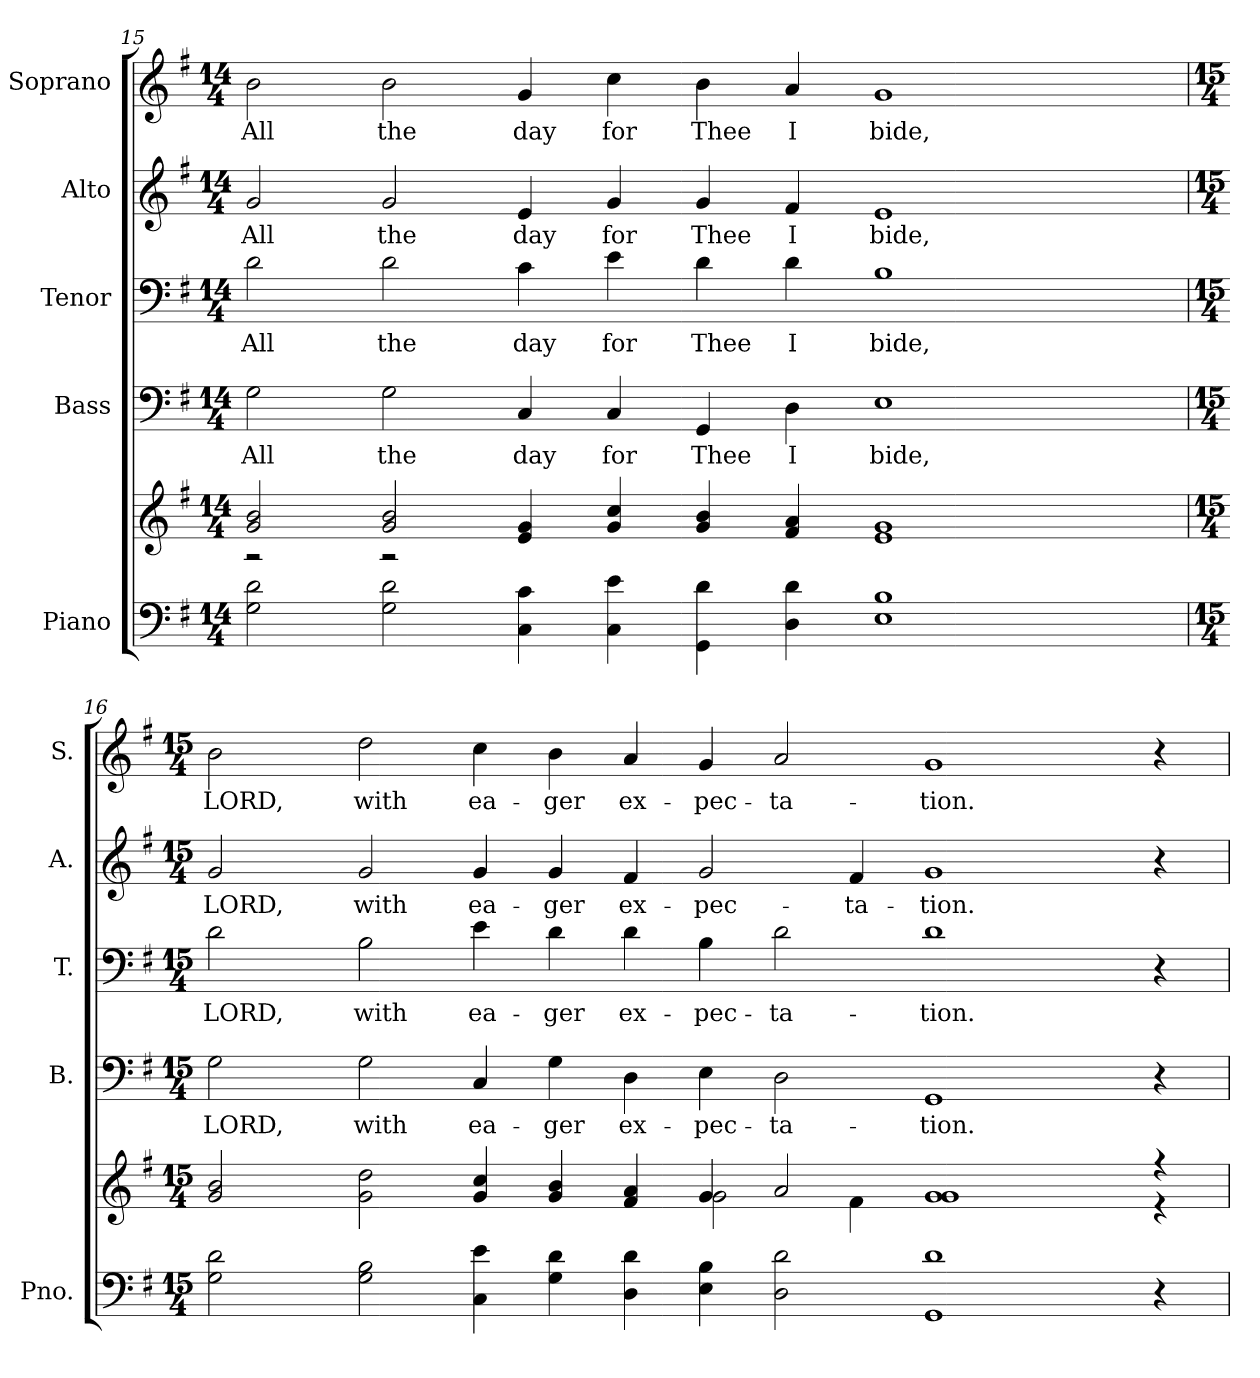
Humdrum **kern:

**kern	**kern	**kern	**text	**kern	**text	**kern	**text	**kern	**text
*part5	*part5	*part4	*part4	*part3	*part3	*part2	*part2	*part1	*part1
*staff6	*staff5	*staff4	*staff4	*staff3	*staff3	*staff2	*staff2	*staff1	*staff1
*I"Piano	*	*I"Bass	*	*I"Tenor	*	*I"Alto	*	*I"Soprano	*
*I'Pno.	*	*I'B.	*	*I'T.	*	*I'A.	*	*I'S.	*
!!LO:PB:g=z
*clefF4	*clefG2	*clefF4	*	*clefF4	*	*clefG2	*	*clefG2	*
*k[f#]	*k[f#]	*k[f#]	*	*k[f#]	*	*k[f#]	*	*k[f#]	*
*G:	*G:	*G:	*	*G:	*	*G:	*	*G:	*
*M14/4	*M14/4	*M14/4	*	*M14/4	*	*M14/4	*	*M14/4	*
=15	=15	=15	=15	=15	=15	=15	=15	=15	=15
*	*^	*	*	*	*	*	*	*	*
!	!	!	!	!LO:LY:b:color=#000000	!	!	!	!	!	!
!	!	!	!	!	!	!LO:LY:b:color=#000000	!	!	!	!
!	!	!	!	!	!	!	!	!LO:LY:b:color=#000000	!	!
!	!	!	!	!	!	!	!	!	!	!LO:LY:b:color=#000000
2Gi\ 2di	2gi/ 2bi	2r	2Gi\	All	2di\	All	2gi/	All	2bi\	All
!	!	!	!	!LO:LY:b:color=#000000	!	!	!	!	!	!
!	!	!	!	!	!	!LO:LY:b:color=#000000	!	!	!	!
!	!	!	!	!	!	!	!	!LO:LY:b:color=#000000	!	!
!	!	!	!	!	!	!	!	!	!	!LO:LY:b:color=#000000
2Gi\ 2di	2gi/ 2bi	2r	2Gi\	the	2di\	the	2gi/	the	2bi\	the
!	!	!	!	!LO:LY:b:color=#000000	!	!	!	!	!	!
!	!	!	!	!	!	!LO:LY:b:color=#000000	!	!	!	!
!	!	!	!	!	!	!	!	!LO:LY:b:color=#000000	!	!
!	!	!	!	!	!	!	!	!	!	!LO:LY:b:color=#000000
4Ci\ 4ci	4ei/ 4gi	1ryy	4Ci/	day	4ci\	day	4ei/	day	4gi/	day
!	!	!	!	!LO:LY:b:color=#000000	!	!	!	!	!	!
!	!	!	!	!	!	!LO:LY:b:color=#000000	!	!	!	!
!	!	!	!	!	!	!	!	!LO:LY:b:color=#000000	!	!
!	!	!	!	!	!	!	!	!	!	!LO:LY:b:color=#000000
4Ci\ 4ei	4gi/ 4cci	.	4Ci/	for	4ei\	for	4gi/	for	4cci\	for
!	!	!	!	!LO:LY:b:color=#000000	!	!	!	!	!	!
!	!	!	!	!	!	!LO:LY:b:color=#000000	!	!	!	!
!	!	!	!	!	!	!	!	!LO:LY:b:color=#000000	!	!
!	!	!	!	!	!	!	!	!	!	!LO:LY:b:color=#000000
4GGi\ 4di	4gi/ 4bi	.	4GGi/	Thee	4di\	Thee	4gi/	Thee	4bi\	Thee
!	!	!	!	!LO:LY:b:color=#000000	!	!	!	!	!	!
!	!	!	!	!	!	!LO:LY:b:color=#000000	!	!	!	!
!	!	!	!	!	!	!	!	!LO:LY:b:color=#000000	!	!
!	!	!	!	!	!	!	!	!	!	!LO:LY:b:color=#000000
4Di\ 4di	4f#i/ 4ai	.	4Di\	I	4di\	I	4f#i/	I	4ai/	I
!	!	!	!	!LO:LY:b:color=#000000	!	!	!	!	!	!
!	!	!	!	!	!	!LO:LY:b:color=#000000	!	!	!	!
!	!	!	!	!	!	!	!	!LO:LY:b:color=#000000	!	!
!	!	!	!	!	!	!	!	!	!	!LO:LY:b:color=#000000
1Ei 1Bi	1ei 1gi	2ryy	1Ei	bide,	1Bi	bide,	1ei	bide,	1gi	bide,
.	.	4ryy	.	.	.	.	.	.	.	.
.	.	4ryy	.	.	.	.	.	.	.	.
=16	=16	=16	=16	=16	=16	=16	=16	=16	=16	=16
*M15/4	*M15/4	*	*M15/4	*	*M15/4	*	*M15/4	*	*M15/4	*
!	!	!	!	!LO:LY:b:color=#000000	!	!	!	!	!	!
!	!	!	!	!	!	!LO:LY:b:color=#000000	!	!	!	!
!	!	!	!	!	!	!	!	!LO:LY:b:color=#000000	!	!
!	!	!	!	!	!	!	!	!	!	!LO:LY:b:color=#000000
2Gi\ 2di	2gi/ 2bi	4ryy	2Gi\	LORD,	2di\	LORD,	2gi/	LORD,	2bi\	LORD,
.	.	4ryy	.	.	.	.	.	.	.	.
!	!	!	!	!LO:LY:b:color=#000000	!	!	!	!	!	!
!	!	!	!	!	!	!LO:LY:b:color=#000000	!	!	!	!
!	!	!	!	!	!	!	!	!LO:LY:b:color=#000000	!	!
!	!	!	!	!	!	!	!	!	!	!LO:LY:b:color=#000000
2Gi\ 2Bi	2gi\ 2ddi	2ryy	2Gi\	with	2Bi\	with	2gi/	with	2ddi\	with
!	!	!	!	!LO:LY:b:color=#000000	!	!	!	!	!	!
!	!	!	!	!	!	!LO:LY:b:color=#000000	!	!	!	!
!	!	!	!	!	!	!	!	!LO:LY:b:color=#000000	!	!
!	!	!	!	!	!	!	!	!	!	!LO:LY:b:color=#000000
4Ci\ 4ei	4gi/ 4cci	2ryy	4Ci/	ea-	4ei\	ea-	4gi/	ea-	4cci\	ea-
!	!	!	!	!LO:LY:b:color=#000000	!	!	!	!	!	!
!	!	!	!	!	!	!LO:LY:b:color=#000000	!	!	!	!
!	!	!	!	!	!	!	!	!LO:LY:b:color=#000000	!	!
!	!	!	!	!	!	!	!	!	!	!LO:LY:b:color=#000000
4Gi\ 4di	4gi/ 4bi	.	4Gi\	-ger	4di\	-ger	4gi/	-ger	4bi\	-ger
!	!	!	!	!LO:LY:b:color=#000000	!	!	!	!	!	!
!	!	!	!	!	!	!LO:LY:b:color=#000000	!	!	!	!
!	!	!	!	!	!	!	!	!LO:LY:b:color=#000000	!	!
!	!	!	!	!	!	!	!	!	!	!LO:LY:b:color=#000000
4Di\ 4di	4f#i/ 4ai	4ryy	4Di\	ex-	4di\	ex-	4f#i/	ex-	4ai/	ex-
!	!	!	!	!LO:LY:b:color=#000000	!	!	!	!	!	!
!	!	!	!	!	!	!LO:LY:b:color=#000000	!	!	!	!
!	!	!	!	!	!	!	!	!LO:LY:b:color=#000000	!	!
!	!	!	!	!	!	!	!	!	!	!LO:LY:b:color=#000000
4Ei\ 4Bi	4gi/	2gi\	4Ei\	-pec-	4Bi\	-pec-	2gi/	-pec-	4gi/	-pec-
!	!	!	!	!LO:LY:b:color=#000000	!	!	!	!	!	!
!	!	!	!	!	!	!LO:LY:b:color=#000000	!	!	!	!
!	!	!	!	!	!	!	!	!	!	!LO:LY:b:color=#000000
2Di\ 2di	2ai/	.	2Di\	-ta-	2di\	-ta-	.	.	2ai/	-ta-
!	!	!	!	!	!	!	!	!LO:LY:b:color=#000000	!	!
.	.	4f#i\	.	.	.	.	4f#i/	-ta-	.	.
!	!	!	!	!LO:LY:b:color=#000000	!	!	!	!	!	!
!	!	!	!	!	!	!LO:LY:b:color=#000000	!	!	!	!
!	!	!	!	!	!	!	!	!LO:LY:b:color=#000000	!	!
!	!	!	!	!	!	!	!	!	!	!LO:LY:b:color=#000000
1GGi 1di	1gi 1gi	2ryy	1GGi	-tion.	1di	-tion.	1gi	-tion.	1gi	-tion.
.	.	2ryy	.	.	.	.	.	.	.	.
4r	4r	4r	4r	.	4r	.	4r	.	4r	.
*	*v	*v	*	*	*	*	*	*	*	*
=	=	=	=	=	=	=	=	=	=
*-	*-	*-	*-	*-	*-	*-	*-	*-	*-
